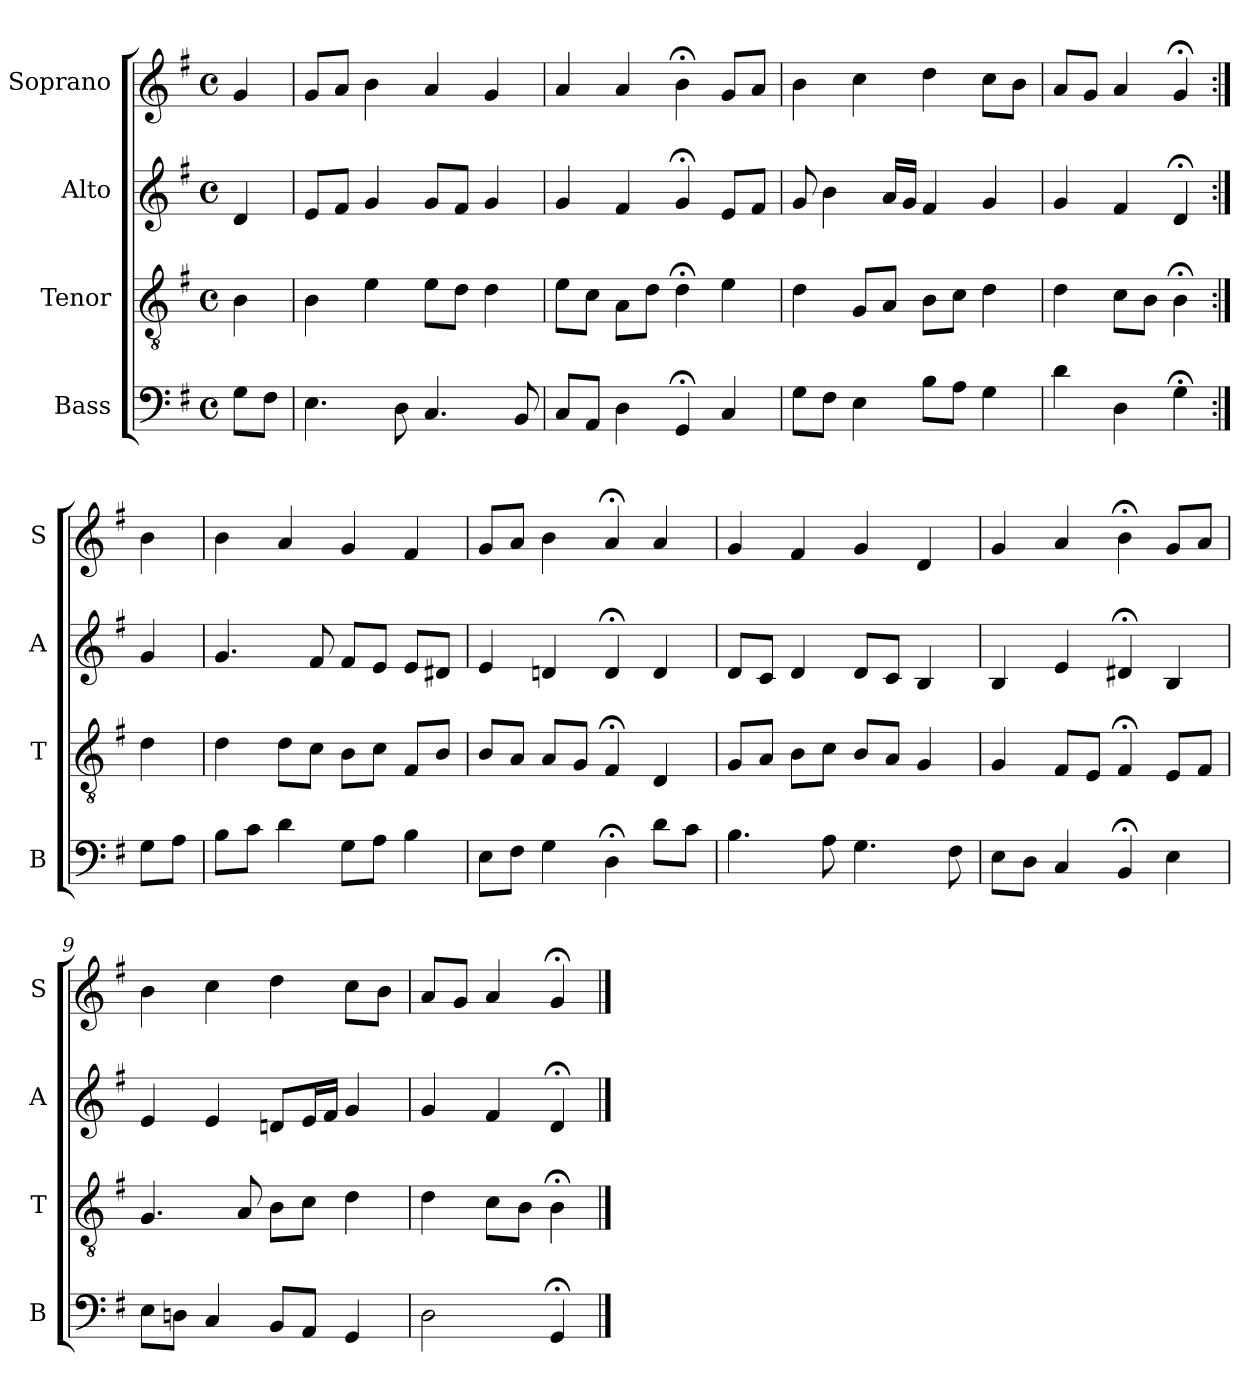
**kern	**kern	**kern	**kern
*part4	*part3	*part2	*part1
*staff4	*staff3	*staff2	*staff1
*I"Bass	*I"Tenor	*I"Alto	*I"Soprano
*I'B	*I'T	*I'A	*I'S
*clefF4	*clefGv2	*clefG2	*clefG2
*k[f#]	*k[f#]	*k[f#]	*k[f#]
*G:	*G:	*G:	*G:
*M4/4	*M4/4	*M4/4	*M4/4
*met(c)	*met(c)	*met(c)	*met(c)
*MM100	*MM100	*MM100	*MM100
=	=	=	=
8GL	4B	4d	4g
8F#J	.	.	.
=1	=1	=1	=1
4.E	4B	8eL	8gL
.	.	8f#J	8aJ
.	4e	4g	4b
8D	.	.	.
4.C	8eL	8gL	4a
.	8dJ	8f#J	.
.	4d	4g	4g
8BB	.	.	.
=2	=2	=2	=2
8CL	8eL	4g	4a
8AAJ	8cJ	.	.
4D	8AL	4f#	4a
.	8dJ	.	.
4GG;<	4d;<	4g;<	4b;<
4C	4e	8eL	8gL
.	.	8f#J	8aJ
=3	=3	=3	=3
8GL	4d	8g	4b
8F#J	.	4b	.
4E	8GL	.	4cc
.	8AJ	16aLL	.
.	.	16gJJ	.
8BL	8BL	4f#	4dd
8AJ	8cJ	.	.
4G	4d	4g	8ccL
.	.	.	8bJ
=4	=4	=4	=4
4d	4d	4g	8aL
.	.	.	8gJ
4Di	8ciL	4f#i	4ai
.	8BJ	.	.
4G;<	4B;<	4d;<	4g;<
=:|!	=:|!	=:|!	=:|!
8GL	4d	4g	4b
8AJ	.	.	.
=5	=5	=5	=5
8BL	4d	4.g	4b
8cJ	.	.	.
4d	8dL	.	4a
.	8cJ	8f#	.
8GL	8BL	8f#L	4g
8AJ	8cJ	8eJ	.
4B	8F#L	8eL	4f#
.	8BJ	8d#XJ	.
=6	=6	=6	=6
8EL	8BL	4e	8gL
8F#J	8AJ	.	8aJ
4G	8AL	4dn	4b
.	8GJ	.	.
4D;<	4F#;<	4d;<	4a;<
8dL	4D	4d	4a
8cJ	.	.	.
=7	=7	=7	=7
4.B	8GL	8dL	4g
.	8AJ	8cJ	.
.	8BL	4d	4f#
8A	8cJ	.	.
4.G	8BL	8dL	4g
.	8AJ	8cJ	.
.	4G	4B	4d
8F#	.	.	.
=8	=8	=8	=8
8EL	4G	4B	4g
8DJ	.	.	.
4C	8F#L	4e	4a
.	8EJ	.	.
4BB;<	4F#;<	4d#X;<	4b;<
4E	8EL	4B	8gL
.	8F#J	.	8aJ
=9	=9	=9	=9
8EL	4.G	4e	4b
8DnJ	.	.	.
4C	.	4e	4cc
.	8A	.	.
8BBL	8BL	8dnL	4dd
8AAJ	8cJ	16eL	.
.	.	16f#JJ	.
4GG	4d	4g	8ccL
.	.	.	8bJ
=10	=10	=10	=10
2D	4d	4g	8aL
.	.	.	8gJ
.	8cL	4f#	4a
.	8BJ	.	.
4GG;<	4B;<	4d;<	4g;<
==	==	==	==
*-	*-	*-	*-
